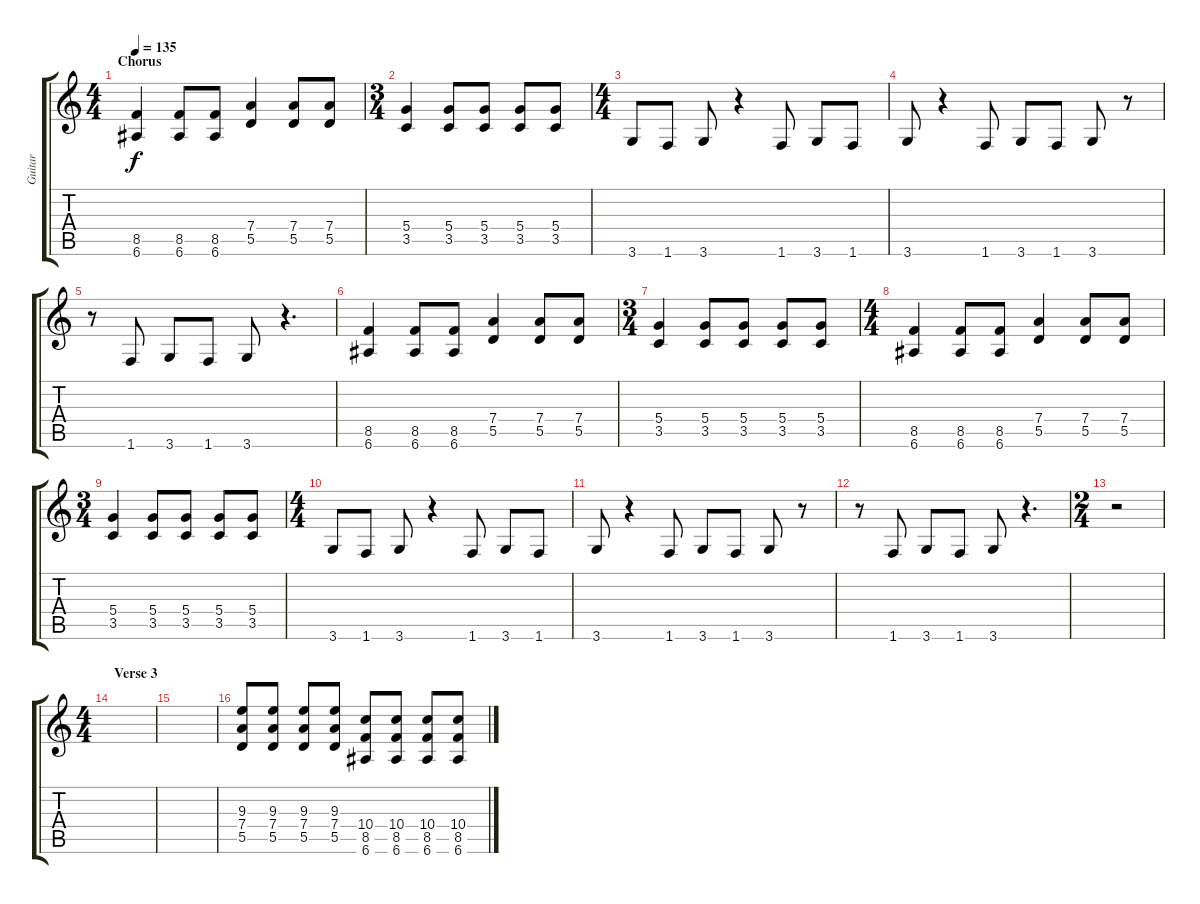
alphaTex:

\track ("Guitar" "Guitar") {instrument distortionguitar}
\staff {score tabs}
\tuning (E4 B3 G3 D3 A2 E2) {hide}
\ts (4 4)
\section ("" "Chorus")
\tempo 135
\clef g2
\ks c
(8.5 6.6).4{dy f} (8.5 6.6).8 (8.5 6.6).8 (7.4 5.5).4 (7.4 5.5).8 (7.4 5.5).8 |
\ts (3 4)
(5.4 3.5).4 (5.4 3.5).8 (5.4 3.5).8 (5.4 3.5).8 (5.4 3.5).8 |
\ts (4 4)
3.6.8 1.6.8 3.6.8 r.4 1.6.8 3.6.8 1.6.8 |
3.6.8 r.4 1.6.8 3.6.8 1.6.8 3.6.8 r.8 |
r.8 1.6.8 3.6.8 1.6.8 3.6.8 r.4{d} |
(8.5 6.6).4 (8.5 6.6).8 (8.5 6.6).8 (7.4 5.5).4 (7.4 5.5).8 (7.4 5.5).8 |
\ts (3 4)
(5.4 3.5).4 (5.4 3.5).8 (5.4 3.5).8 (5.4 3.5).8 (5.4 3.5).8 |
\ts (4 4)
(8.5 6.6).4 (8.5 6.6).8 (8.5 6.6).8 (7.4 5.5).4 (7.4 5.5).8 (7.4 5.5).8 |
\ts (3 4)
(5.4 3.5).4 (5.4 3.5).8 (5.4 3.5).8 (5.4 3.5).8 (5.4 3.5).8 |
\ts (4 4)
3.6.8 1.6.8 3.6.8 r.4 1.6.8 3.6.8 1.6.8 |
3.6.8 r.4 1.6.8 3.6.8 1.6.8 3.6.8 r.8 |
r.8 1.6.8 3.6.8 1.6.8 3.6.8 r.4{d} |
\ts (2 4)
r.2 |
\ts (4 4)
\section ("" "Verse 3")
|
|
(9.3 7.4 5.5).8 (9.3 7.4 5.5).8 (9.3 7.4 5.5).8 (9.3 7.4 5.5).8 (10.4 8.5 6.6).8 (10.4 8.5 6.6).8 (10.4 8.5 6.6).8 (10.4 8.5 6.6).8
